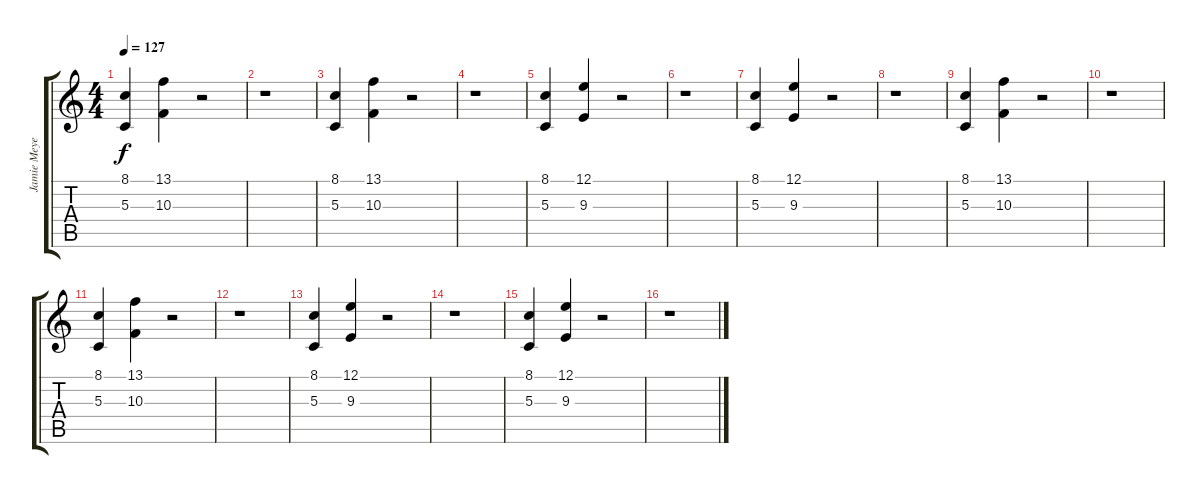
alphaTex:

\track ("Jamie Meyer" "Jamie Meye") {instrument stringensemble1}
\staff {score tabs}
\tuning (E4 C4 G3 C3 G2 C2) {hide}
\ts (4 4)
\tempo 127
\clef g2
\ks c
(8.1 5.3).4{dy f instrument stringensemble1} (13.1 10.3).4 r.2 |
r.1 |
(8.1 5.3).4 (13.1 10.3).4 r.2 |
r.1 |
(8.1 5.3).4 (12.1 9.3).4 r.2 |
r.1 |
(8.1 5.3).4 (12.1 9.3).4 r.2 |
r.1 |
(8.1 5.3).4 (13.1 10.3).4 r.2 |
r.1 |
(8.1 5.3).4 (13.1 10.3).4 r.2 |
r.1 |
(8.1 5.3).4 (12.1 9.3).4 r.2 |
r.1 |
(8.1 5.3).4 (12.1 9.3).4 r.2 |
r.1
